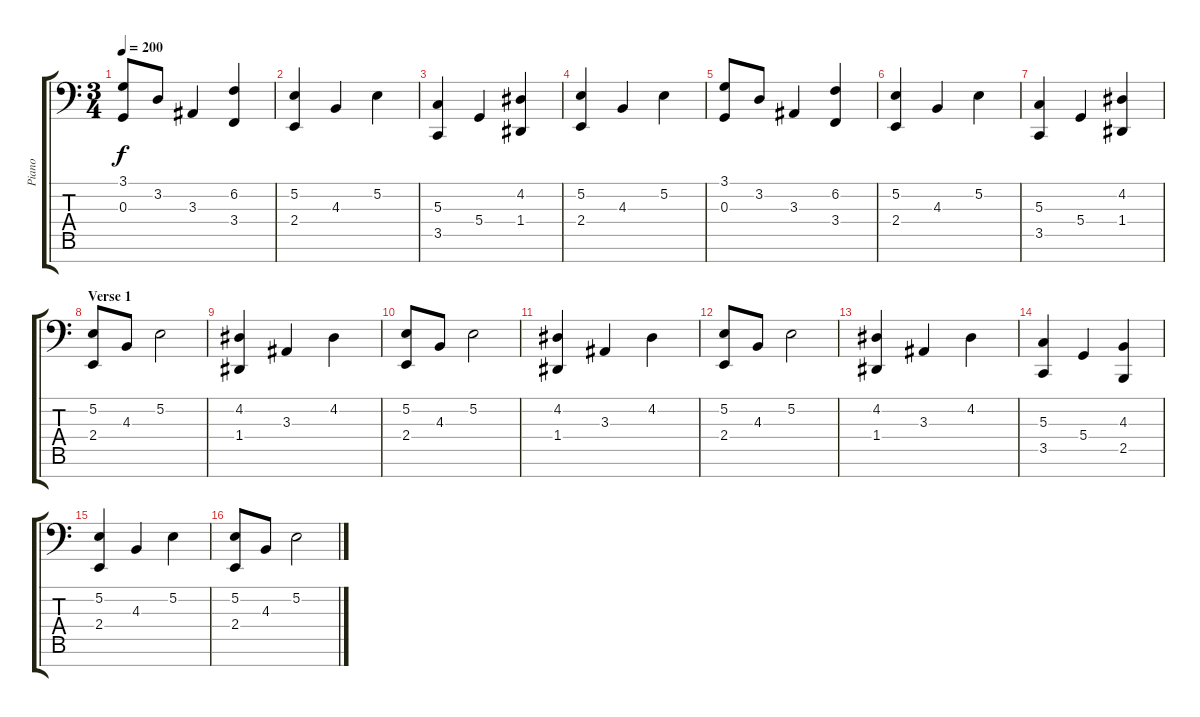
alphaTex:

\track ("Piano" "Piano") {instrument acousticgrandpiano}
\staff {score tabs}
\tuning (E3 B2 G2 D2 A1 E1 A0) {hide}
\ts (3 4)
\tempo 200
\clef f4
\ks c
(3.1 0.3).8{dy f} 3.2.8 3.3.4 (6.2 3.4).4 |
(5.2 2.4).4 4.3.4 5.2.4 |
(5.3 3.5).4 5.4.4 (4.2 1.4).4 |
(5.2 2.4).4 4.3.4 5.2.4 |
(3.1 0.3).8 3.2.8 3.3.4 (6.2 3.4).4 |
(5.2 2.4).4 4.3.4 5.2.4 |
(5.3 3.5).4 5.4.4 (4.2 1.4).4 |
\section ("" "Verse 1")
(5.2 2.4).8 4.3.8 5.2.2 |
(4.2 1.4).4 3.3.4 4.2.4 |
(5.2 2.4).8 4.3.8 5.2.2 |
(4.2 1.4).4 3.3.4 4.2.4 |
(5.2 2.4).8 4.3.8 5.2.2 |
(4.2 1.4).4 3.3.4 4.2.4 |
(5.3 3.5).4 5.4.4 (4.3 2.5).4 |
(5.2 2.4).4 4.3.4 5.2.4 |
(5.2 2.4).8 4.3.8 5.2.2
